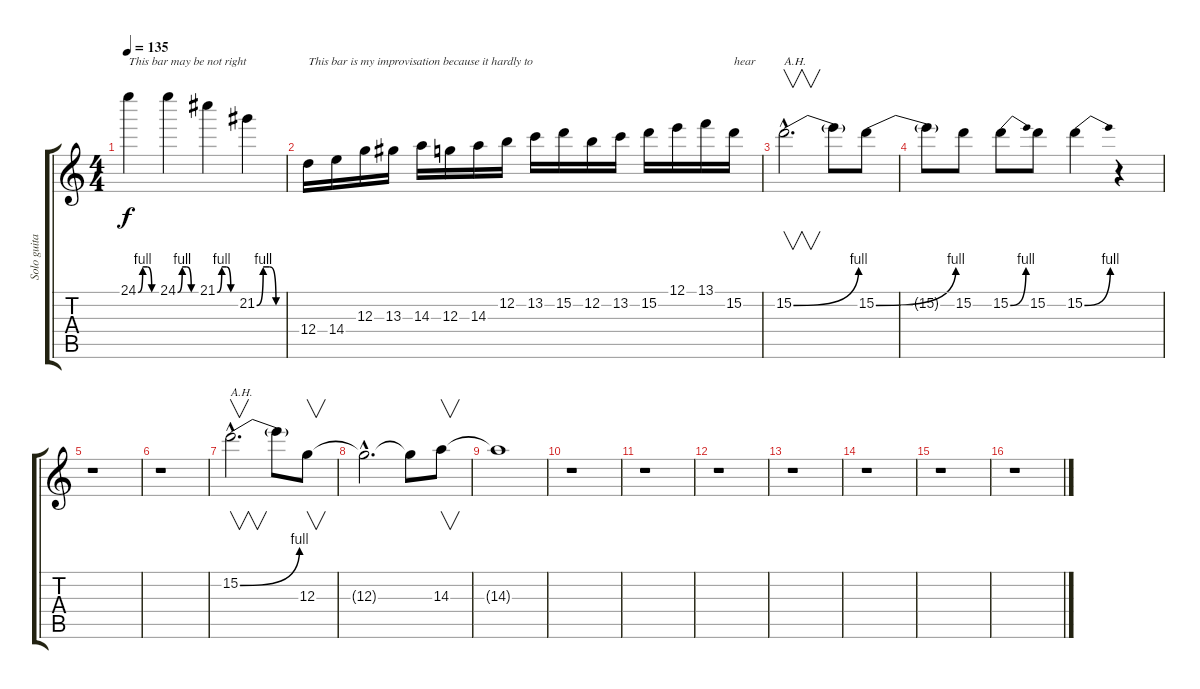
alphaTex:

\track ("Solo guitar" "Solo guita") {instrument distortionguitar}
\staff {score tabs}
\tuning (E4 B3 G3 D3 A2 E2) {hide}
\ts (4 4)
\tempo 135
\clef g2
\ks c
24.1{be (custom 0 0 15 4 30 4 45 0 60 0)}.4{txt "This bar may be not right" dy f} 24.1{be (custom 0 0 15 4 30 4 45 0 60 0)}.4 21.1{be (custom 0 0 15 4 30 4 45 0 60 0)}.4 21.2{be (custom 0 0 15 4 30 4 45 0 60 0)}.4 |
12.4.16{txt "This bar is my improvisation because it hardly to" instrument distortionguitar} 14.4.16 12.3.16 13.3.16 14.3.16 12.3.16 14.3.16 12.2.16 13.2.16 15.2.16 12.2.16 13.2.16 15.2.16 12.1.16 13.1.16 15.2.16{txt "hear"} |
15.2{be (bend 0 0 60 4) hac}.2{v d txt "A.H." instrument guitarharmonics} 15.2{t}.8 15.2{be (bend 0 0 60 4)}.8 |
15.2{t}.8 15.2.8 15.2{be (bend 0 0 60 4)}.8 15.2.8 15.2{be (bend 0 0 60 4)}.4 r.4 |
r.1 |
r.1 |
15.2{be (bend 0 0 60 4) hac}.2{v d txt "A.H." instrument guitarharmonics} 15.2{t}.8 12.3.8{v} |
12.3{hac t}.2{d} 12.3{t}.8 14.3.8{v} |
14.3{t}.1 |
r.1 |
r.1 |
r.1 |
r.1 |
r.1 |
r.1 |
r.1
